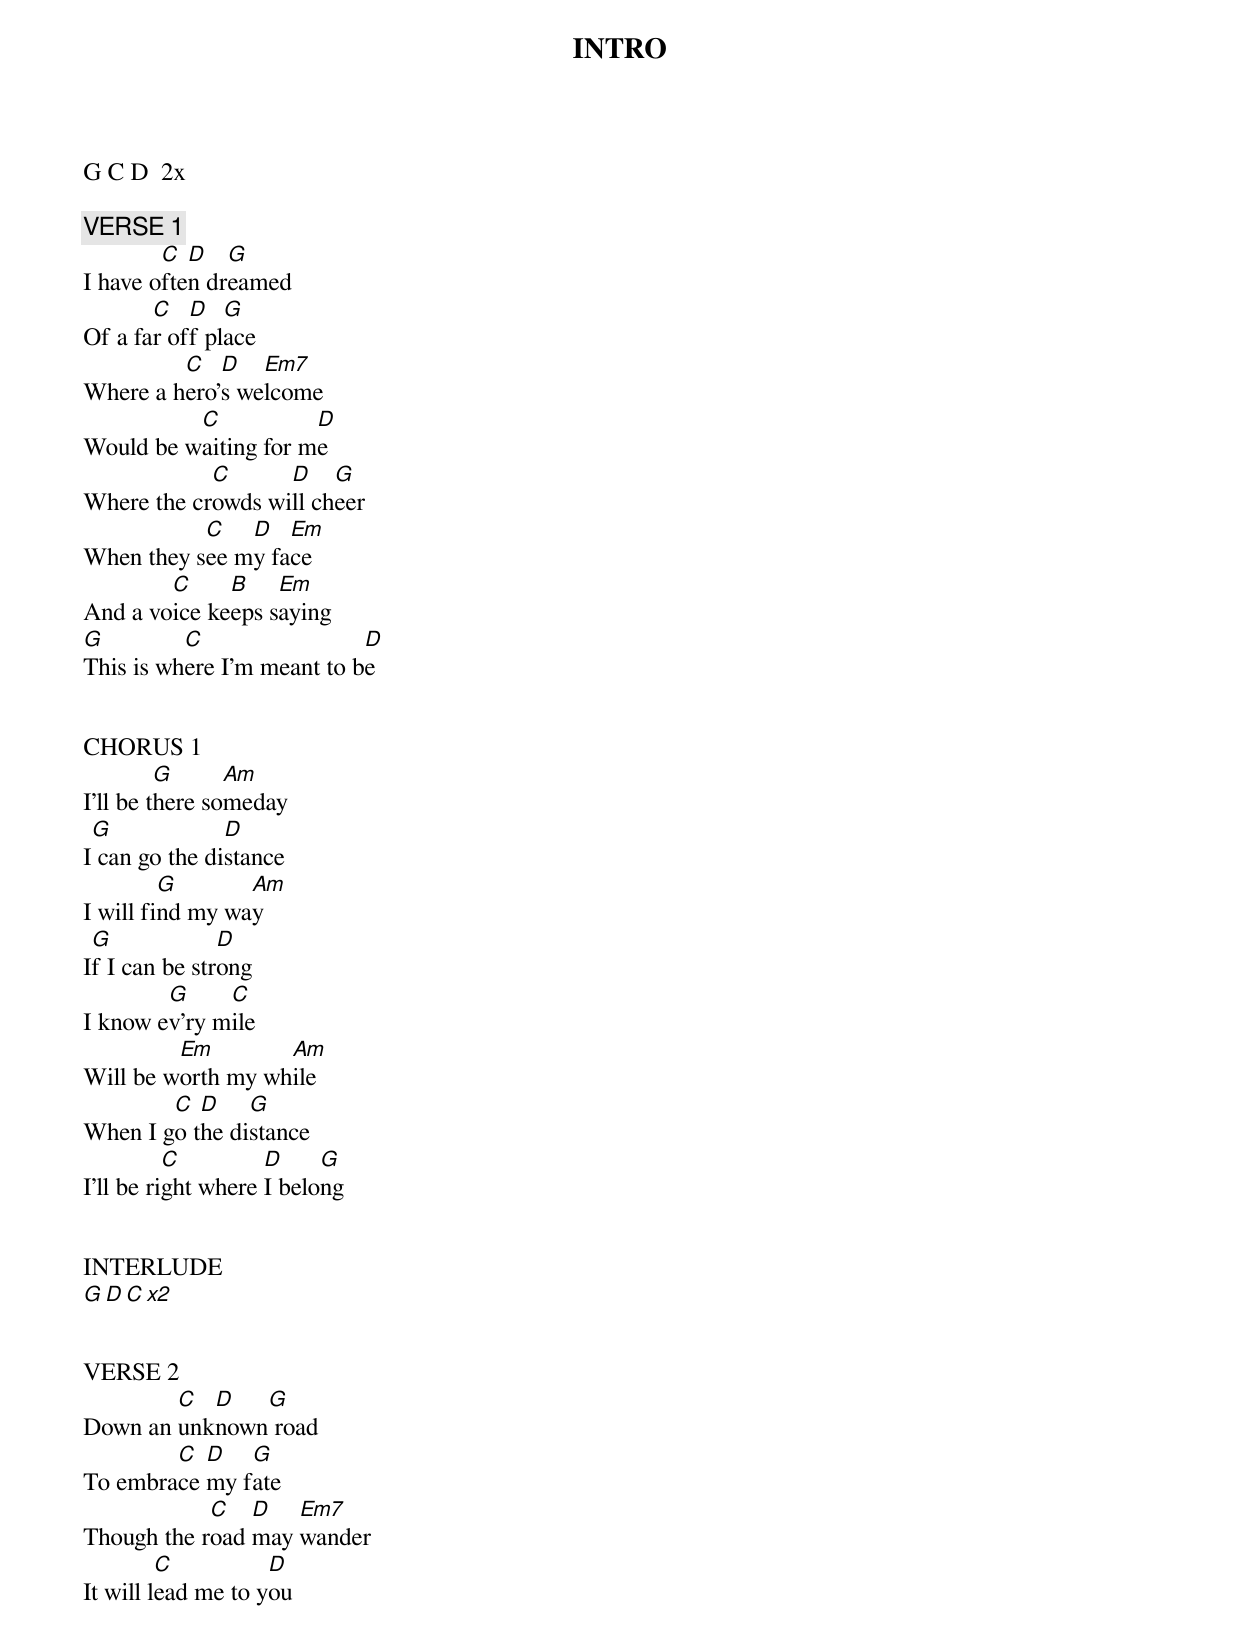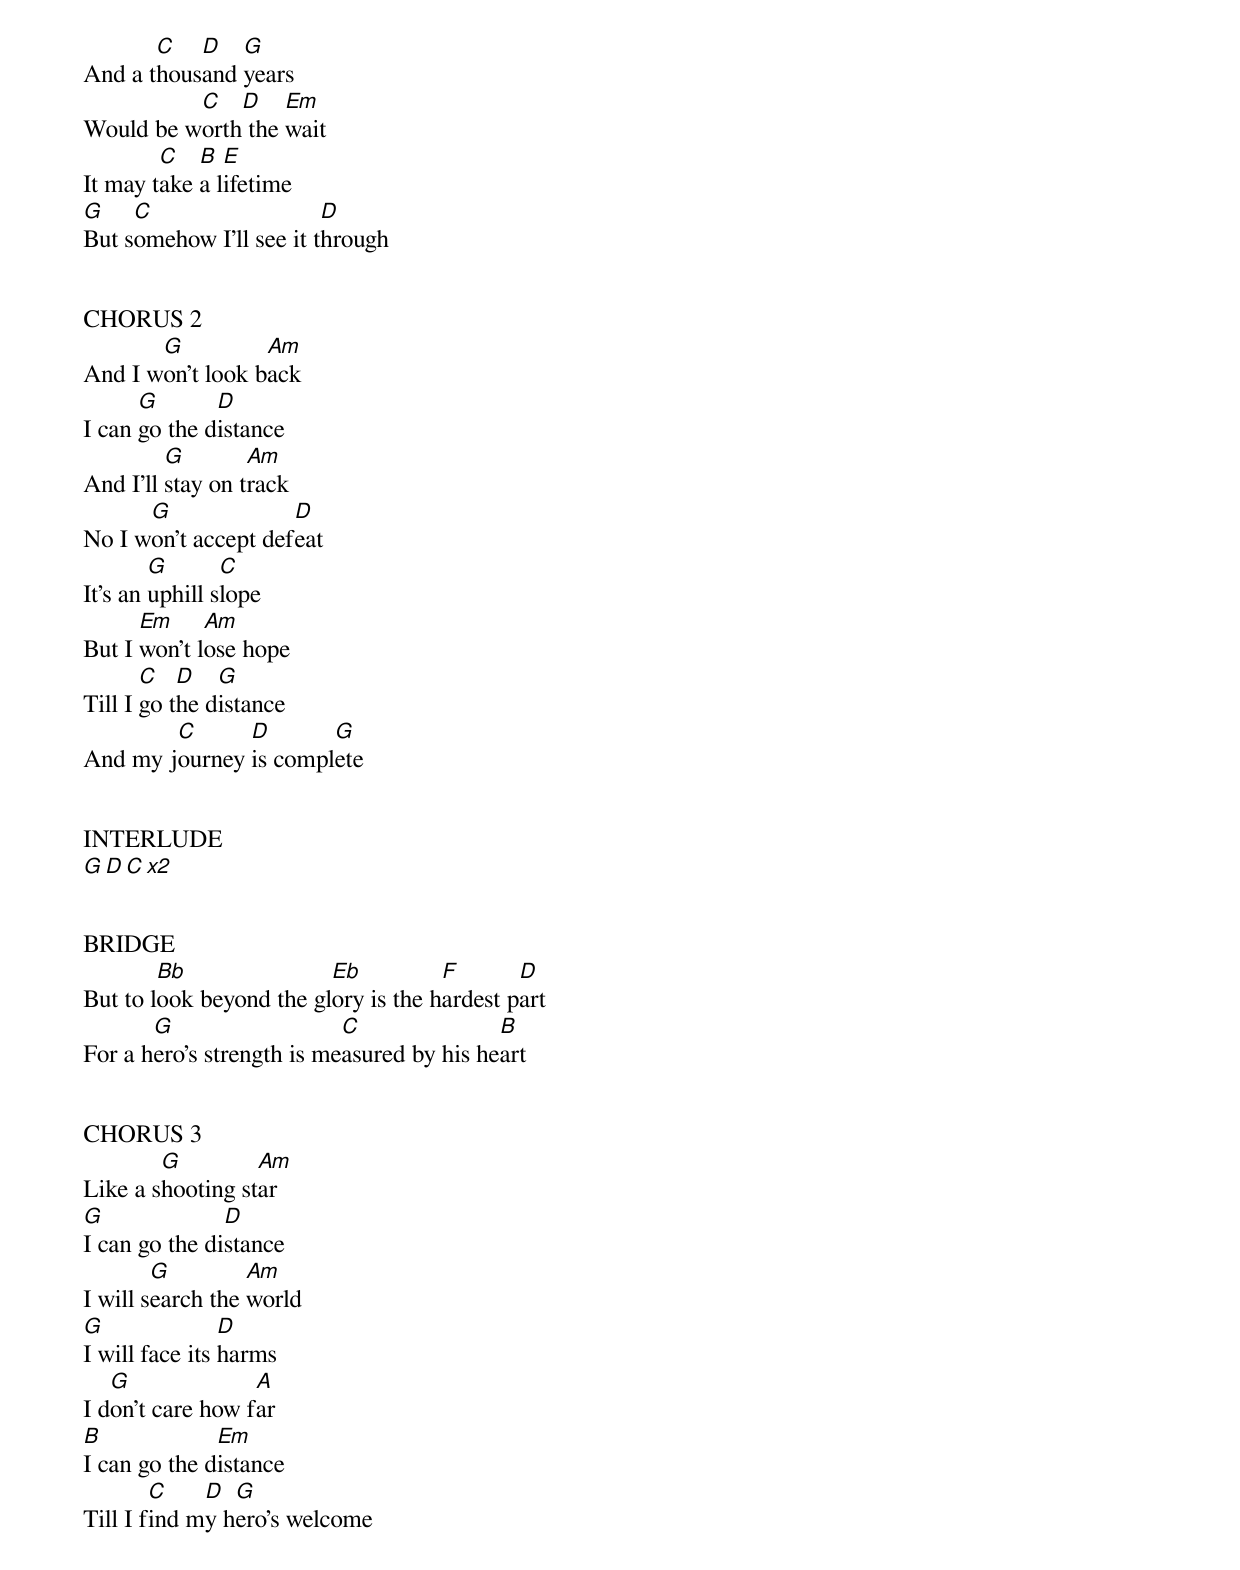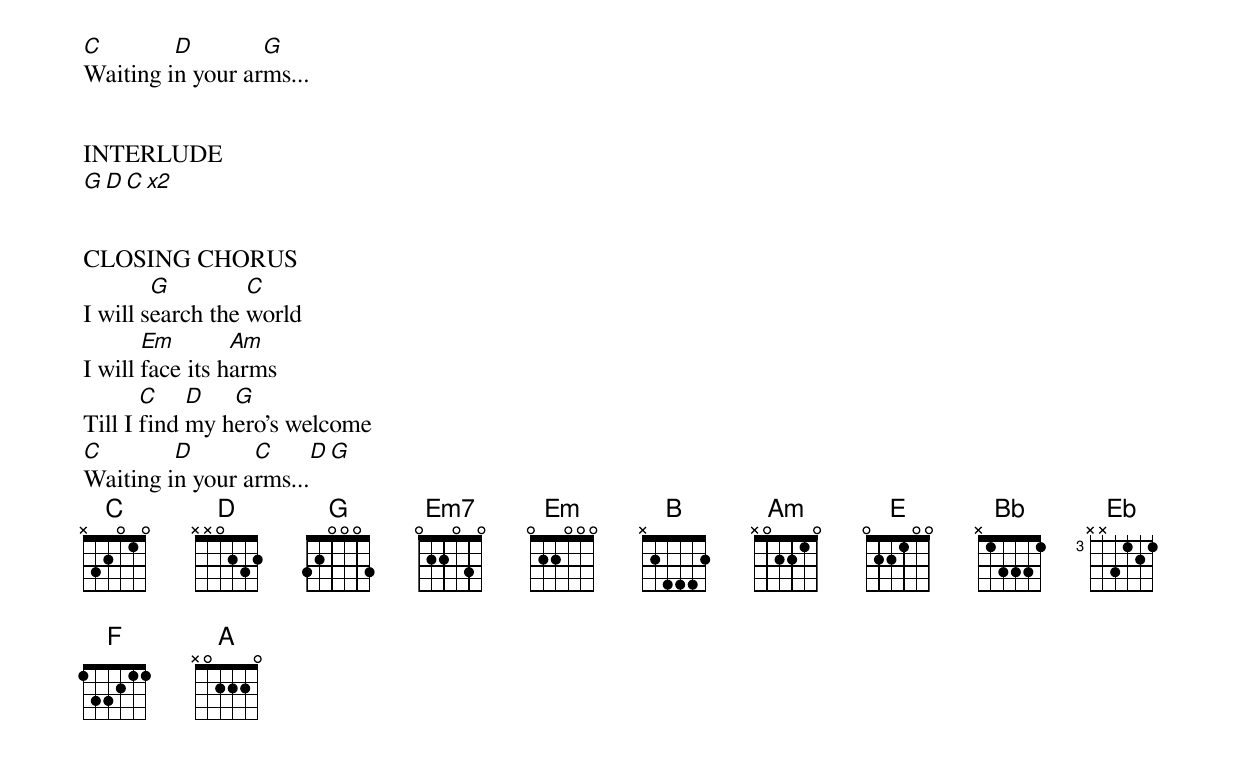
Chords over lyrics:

INTRO
G C D  2x

VERSE 1
        C  D   G
I have often dreamed
       C   D   G
Of a far off place
         C   D   Em7
Where a hero's welcome
          C           D
Would be waiting for me
            C      D    G
Where the crowds will cheer
           C   D   Em
When they see my face
        C     B    Em
And a voice keeps saying
G         C                 D
This is where I'm meant to be


CHORUS 1
         G      Am
I'll be there someday
 G             D
I can go the distance
         G       Am
I will find my way
 G             D
If I can be strong
        G     C
I know ev'ry mile
         Em        Am
Will be worth my while
        C  D    G
When I go the distance
          C         D     G
I'll be right where I belong


INTERLUDE
G D C x2


VERSE 2
        C  D   G
Down an unknown road
        C  D   G
To embrace my fate
            C   D   Em7
Though the road may wander
         C          D
It will lead me to you
       C   D   G
And a thousand years
          C   D    Em
Would be worth the wait
        C   B  E
It may take a lifetime
G    C                   D
But somehow I'll see it through


CHORUS 2
       G          Am
And I won't look back
      G       D
I can go the distance
         G        Am
And I'll stay on track
      G              D
No I won't accept defeat
        G       C
It's an uphill slope
      Em     Am
But I won't lose hope
       C   D   G
Till I go the distance
        C      D       G
And my journey is complete


INTERLUDE
G D C x2


BRIDGE
        Bb               Eb          F       D
But to look beyond the glory is the hardest part
       G                   C               B
For a hero's strength is measured by his heart


CHORUS 3
        G         Am
Like a shooting star
G              D
I can go the distance
        G         Am
I will search the world
G               D
I will face its harms
   G              A
I don't care how far
B             Em
I can go the distance
        C    D  G
Till I find my hero's welcome
C        D        G
Waiting in your arms...


INTERLUDE
G D C x2


CLOSING CHORUS
        G         C
I will search the world
       Em        Am
I will face its harms
       C    D   G
Till I find my hero's welcome
C        D       C        D  G
Waiting in your arms...
